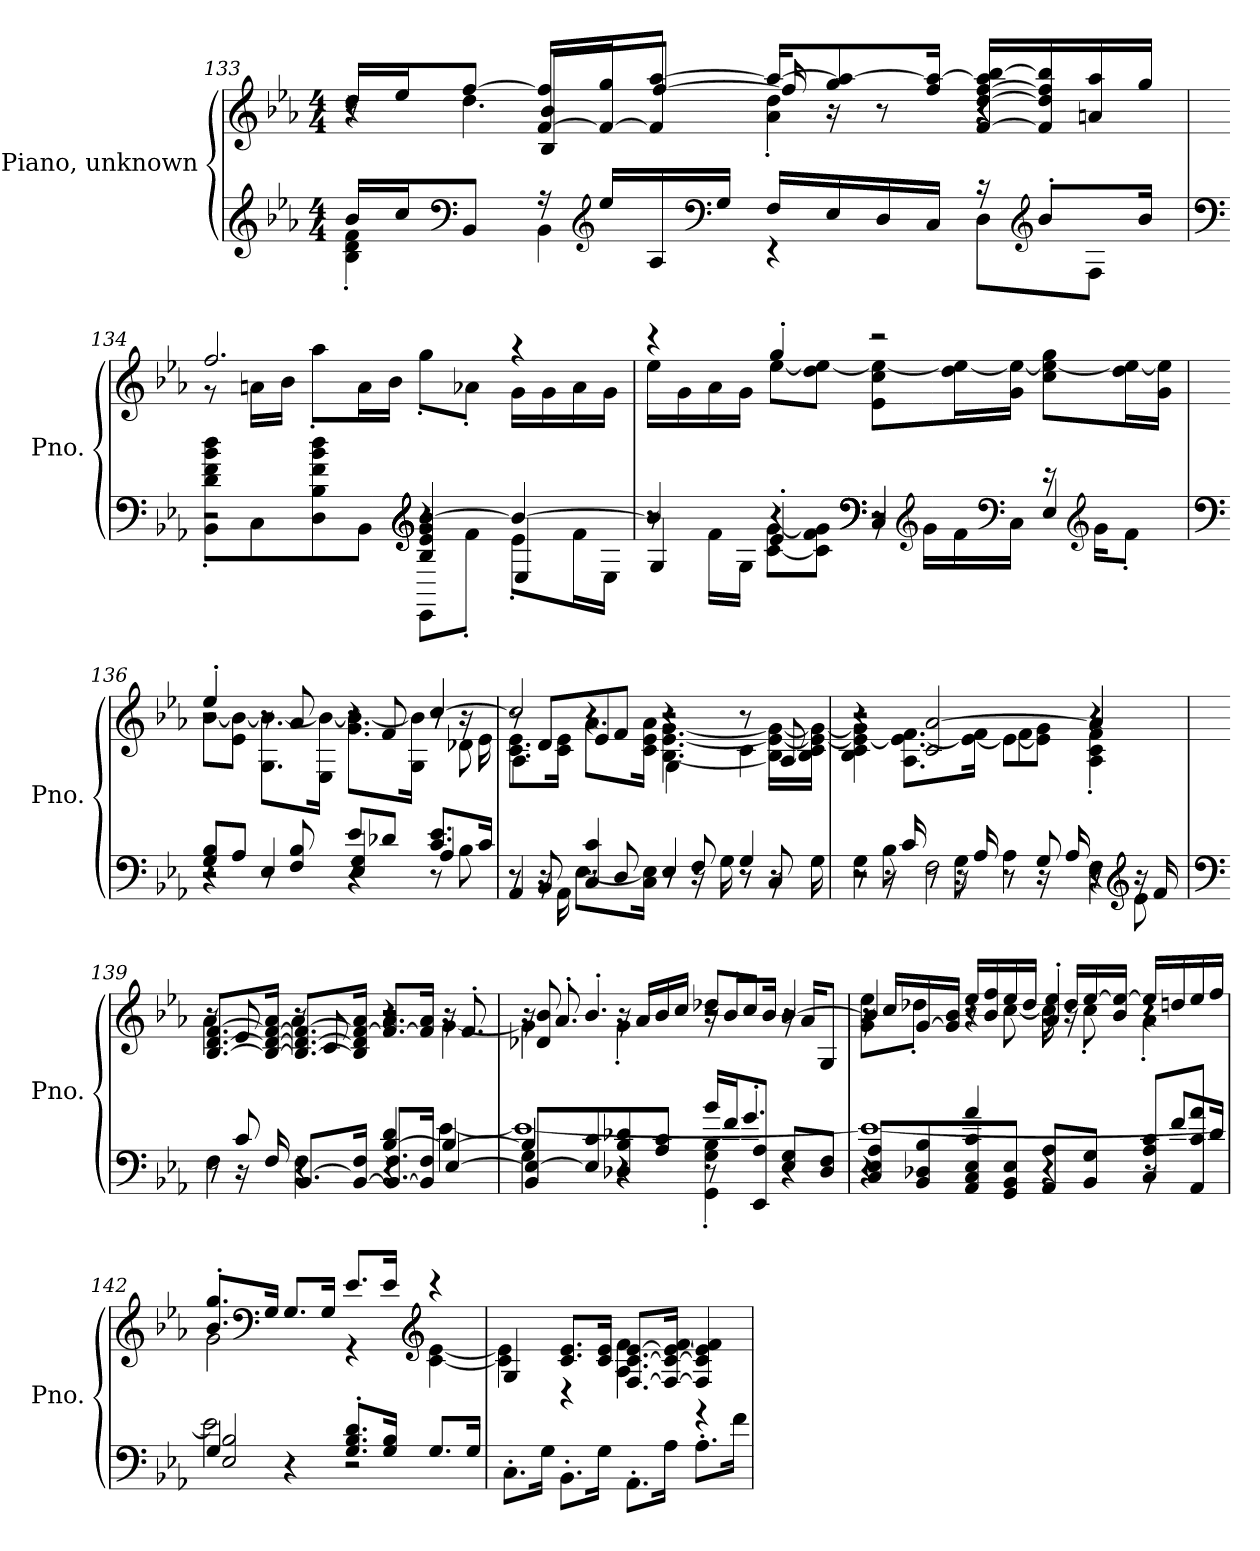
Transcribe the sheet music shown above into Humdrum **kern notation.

**kern	**kern
*part1	*part1
*staff2	*staff1
*I"Piano, unknown	*
*I'Pno.	*
!!LO:LB:g=z
*clefG2	*clefG2
*k[b-e-a-]	*k[b-e-a-]
*M4/4	*M4/4
=133	=133
*^	*^
*	*	*	*^
16b-/LL	4B-\' 4d\' 4f\'	16dd/LL	8r	4r
16cc/J	.	16ee-/J	.	.
*clefF4	*	*	*	*
8BB-/J	.	[8ff/J	4.dd\	.
16r	4BB-\	[16f/ 16ff/]LL	.	8B-/ 8b-/L
*clefG2	*	*	*	*
16ee-/LL	.	16f/_ 16gg/J	.	.
16A-/	.	8f/] [8aa-/J	.	[8ff/J
*clefF4	*	*	*	*
16G/JJ	.	.	.	.
16F/LL	4r	16aa-/KL_	4a-\' 4dd\'	16ff/]
16E-/	.	8gg/ 8aa-/_	.	16r
16D/	.	.	.	8r
16C/JJ	.	16ff/ 16aa-/_Jk	.	.
16r	8D\L	[16f/ [16dd/ [16ff/ 16aa-/] [16bb-/LL	4r	4r
*clefG2	*	*	*	*
8b-'/L	.	16f/] 16dd/] 16ff/] 16bb-/]	.	.
.	8F\J	16an/ 16aa-/	.	.
16b-/Jk	.	16gg/JJ	.	.
*v	*v	*	*	*
*	*v	*v	*v
=134	=134
*clefF4	*
*^	*^
*	*^	*	*
2r	8BB-\' 8d\' 8f\' 8b-\' 8dd\'L	2r	2.ff/	8r
.	8C\	.	.	16an\LL
.	.	.	.	16b-\JJ
.	8D\ 8B-\ 8f\ 8b-\ 8dd\	.	.	8aa-'\L
.	8BB-\J	.	.	16a\L
.	.	.	.	16b-\JJ
*clefG2	*	*	*	*
4B-/ 4e-/ 4g/ [4b-/	8EE-\L	4r	.	8gg'\L
.	8f'\J	.	.	8a-X'\J
4b-/_	8e-'\L	4E-/	4r	16g\LL
.	.	.	.	16g\
.	16f\L	.	.	16a-\
.	16E-\JJ	.	.	16g\JJ
!!LO:PB:g=z	!!
=135	=135	=135	=135	=135
4b-/]	8r	4G/	4r	16ee-\LL
.	.	.	.	16g\
.	16f\LL	.	.	16a-\
.	16G\JJ	.	.	16g\JJ
4e-'/	[8c\ [8g\L	4r	4gg'/	[8ee-\L
.	8c\] 8f\ 8g\]J	.	.	8dd\ 8ee-\_J
*clefF4	*	*	*	*
2r	16r	4C/	2r	8e-\ 8cc\ 8ee-\_L
*clefG2	*	*	*	*
.	16g\LL	.	.	.
.	16f\	.	.	16dd\ 16ee-\_L
*clefF4	*	*	*	*
.	16C\JJ	.	.	16g\ 16ee-\_JJ
.	16r	4E-/	.	8cc\ 8ee-\_ 8gg\L
*clefG2	*	*	*	*
.	16g\KL	.	.	.
.	8f'\J	.	.	16dd\ 16ee-\_L
.	.	.	.	16g\ 16ee-\]JJ
*	*	*	*v	*v
=136	=136	=136	=136
*clefF4	*	*	*
*	*	*	*^
*	*	*	*	*^
8G/ 8B-/L	2r	4r	4ee-'/	[8b-\L	2r
8A-/J	.	.	.	8e-\ 8b-\_J	.
8r	.	4E-/	8r	8.G\ 8.b-\_L	.
8F/ 8B-/	.	.	8a-/	.	.
.	.	.	.	16E-\ 16b-\_Jk	.
8e-/L	4r	4E-/ 4G/	8r	8.g\ 8.b-\_L	4r
8d-X/J	.	.	8f/	.	.
.	.	.	.	16G\ 16b-\]Jk	.
8.c/ 8.e-/L	8r	4A-/	[4cc/	8r	8r
.	8B-\	.	.	16r	8d-X\
16c/Jk	.	.	.	16e-\	.
!!LO:LB:g=z
=137	=137	=137	=137	=137	=137
*	*	*	*	*	*^
8r	8r	4AA-/	2cc/]	8.c\ 8.e-\L	8r	4A-\
8BB-/	16r	.	.	.	8d/L	.
.	16AA-\	.	.	16c\ 16e-\Jk	.	.
4C/ 4c/	[8.E-\L	8r	.	8.a-\L	8e-/	4r
.	.	8D/	.	.	8f/J	.
.	16C\ 16E-\]Jk	.	.	16c\ 16e-\ 16a-\Jk	.	.
8r	8r	4E-/	2r	[4.B-\ [4.e-\ [4.g\	4r	4G\
8F/	16r	.	.	.	.	.
.	16G\	.	.	.	.	.
4G/	8r	8r	.	.	8r	4c\
.	16r	8C/	.	16B-\_ 16e-\_ 16g\_LL	8A-/	.
.	16G\	.	.	16B-\] 16c\ 16e-\_ 16g\_JJ	.	.
*	*	*	*	*	*v	*v
=138	=138	=138	=138	=138	=138
*	*	*^	*	*	*
8r	8r	2r	4G\	4r	4B-\ 4c\ 4e-\_ 4g\]	2r
16r	8B-\	.	.	.	.	.
16c/	.	.	.	.	.	.
8r	8r	.	2F\	2c/ [2a-/	8.A-\ 8.e-\_ 8.f\L	.
16r	8G\	.	.	.	.	.
16A-/	.	.	.	.	16e-\_ 16f\Jk	.
8r	4A-\	8r	.	.	8e-\L_	4f\
16r	.	8G/	.	.	8e-\] 8g\J	.
16A-/	.	.	.	.	.	.
8r	8r	4r	4F\	4a-/]	4A-\' 4c\' 4f\'	4r
*clefG2	*	*	*	*	*	*
16r	8e-\	.	.	.	.	.
16f/	.	.	.	.	.	.
*v	*v	*v	*v	*	*	*
!!LO:LB:g=z	!!	!!
=139	=139	=139	=139
*clefF4	*	*	*
*^	*	*	*
*	*^	*	*	*
8r	4F\	8r	[8.B-/ [8.d/ [8.f/L	4a-\	8r
8c/	.	16r	.	.	8e-/
.	.	16F/	16B-/_ 16d/_ 16f/_ 16a-/Jk	.	.
4r	4F\	[8.BB-/L	8.B-/_ 8.d/_ 8.f/_L	4a-\	8r
.	.	.	.	.	8c/
.	.	16BB-/_ 16F/Jk	16B-/] 16d/] 16f/_ 16a-/Jk	.	.
[4B-/ 4d/	4r	8.BB-/_ 8.F/L	8.f/_ 8.a-/L	4r	2r
.	.	16BB-/] 16F/Jk	16f/] 16a-/Jk	.	.
4B-/_	[4e-\	[4E-/	16r	[4g\	.
.	.	.	8.f'/	.	.
=140	=140	=140	=140	=140	=140
*	*	*^	*	*	*
4B-/]	1e-_	8BB-/ 8E-/_L	4G\	16r	4g\]	8d-X/ 8b-/
.	.	.	.	8.a-'/	.	.
.	.	8E-/] 8c/	.	.	.	4.b-'/
4r	.	8D-X/ 8B-/ 8d-X/	4r	16r	4g'\	.
.	.	.	.	16a-/LL	.	.
.	.	8A-/ 8c/J	.	16b-/	.	.
.	.	.	.	16cc/JJ	.	.
8r	.	16b-/LL	4GG\' 4G\' 4B-\'	16r	2r	8dd-X/L
.	.	16f/J	.	8b-'/L	.	.
4.g'/	.	8EE-/ 8A-/J	.	.	.	8cc/J
.	.	.	.	16b-/Jk	.	.
.	.	8E-/ 8G/L	4r	16r	.	[4b-/
.	.	.	.	16a-/KL	.	.
.	.	8D-/ 8F/J	.	8G/J	.	.
*	*	*v	*v	*	*	*
!!LO:LB:g=z	!!	!!
=141	=141	=141	=141	=141	=141
4r	1e-_	8C/ 8E-/ 8A-/L	16r	8g\ 8ee-\L	4b-/]
.	.	.	16cc/LL	.	.
.	.	8BB-/ 8D-X/ 8B-/	[16g/	8dd-X'\J	.
.	.	.	16g/] 16b-/JJ	.	.
4a-/	.	8AA-/ 8C/ 8E-/ 8c/	16ee-/LL	8r	4r
.	.	.	16b-/ 16ff/	.	.
.	.	8GG/ 8BB-/ 8E-/J	16ee-/	[8cc\	.
.	.	.	16dd-/JJ	.	.
4r	.	8AA-/ 8A-/L	16r	16cc\]	4a-/' 4ee-/'
.	.	.	16dd-/LL	16r	.
.	.	8BB-/ 8G/J	[16ee-/	8cc'\	.
.	.	.	16b-/ 16ee-/_JJ	.	.
8C/ 8A-/ 8c/L	.	16r	16ee-/LL]	4a-'\	4r
.	.	8f'/L	16ddn/	.	.
8AA-/ 8c/ 8a-/J	.	.	16ee-/	.	.
.	.	16d/Jk	16ff/JJ	.	.
*	*	*	*	*v	*v
=142	=142	=142	=142	=142
4G/	2e-\]	2E-/ 2B-/	8.b-/' 8.gg/'L	2g\
*	*	*	*clefF4	*
.	.	.	16G/Jk	.
4r	.	.	8.G/L	.
.	.	.	16G/Jk	.
2r	2r	8.G/' 8.B-/' 8.d/'L	8.e-/L	4r
.	.	16G/ 16B-/Jk	16e-/Jk	.
*	*	*	*clefG2	*
.	.	8.G/L	4r	[4c\ [4e-\
.	.	16G/Jk	.	.
*v	*v	*v	*	*
!!LO:LB:g=z	!!
=143	=143	=143
8.C'\L	4G/	4c\] 4e-\]
16G\Jk	.	.
8.BB-'\L	8.c/ 8.e-/L	4r
16G\Jk	16c/ 16e-/Jk	.
8.AA-'\L	[8.F/ [8.c/ [8.e-/L	4A-\ 4f\
16A-\Jk	16F/_ 16c/_ 16e-/_ 16f/Jk	.
8.A-'\L	4F/] 4c/] 4e-/] 4f/	4r
16f\Jk	.	.
*	*v	*v
=	=
*-	*-
